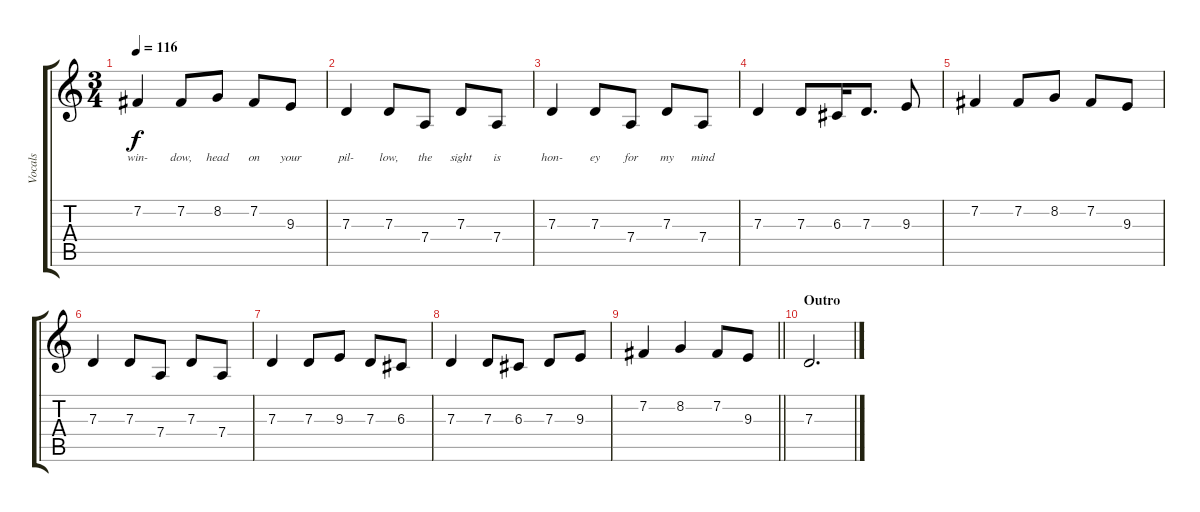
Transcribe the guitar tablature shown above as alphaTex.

\track ("Vocals" "Vocals") {instrument trumpet}
\staff {score tabs}
\tuning (E4 B3 G3 D3 A2 E2) {hide}
\ts (3 4)
\tempo 116
\clef g2
\ks c
7.2.4{lyrics (0 "win-") lyrics (1 "") lyrics (2 "") lyrics (3 "") lyrics (4 "") dy f} 7.2.8{lyrics (0 "dow,") lyrics (1 "") lyrics (2 "") lyrics (3 "") lyrics (4 "")} 8.2.8{lyrics (0 "head") lyrics (1 "") lyrics (2 "") lyrics (3 "") lyrics (4 "")} 7.2.8{lyrics (0 "on") lyrics (1 "") lyrics (2 "") lyrics (3 "") lyrics (4 "")} 9.3.8{lyrics (0 "your") lyrics (1 "") lyrics (2 "") lyrics (3 "") lyrics (4 "")} |
7.3.4{lyrics (0 "pil-") lyrics (1 "") lyrics (2 "") lyrics (3 "") lyrics (4 "")} 7.3.8{lyrics (0 "low,") lyrics (1 "") lyrics (2 "") lyrics (3 "") lyrics (4 "")} 7.4.8{lyrics (0 "the") lyrics (1 "") lyrics (2 "") lyrics (3 "") lyrics (4 "")} 7.3.8{lyrics (0 "sight") lyrics (1 "") lyrics (2 "") lyrics (3 "") lyrics (4 "")} 7.4.8{lyrics (0 "is") lyrics (1 "") lyrics (2 "") lyrics (3 "") lyrics (4 "")} |
7.3.4{lyrics (0 "hon-") lyrics (1 "") lyrics (2 "") lyrics (3 "") lyrics (4 "")} 7.3.8{lyrics (0 "ey") lyrics (1 "") lyrics (2 "") lyrics (3 "") lyrics (4 "")} 7.4.8{lyrics (0 "for") lyrics (1 "") lyrics (2 "") lyrics (3 "") lyrics (4 "")} 7.3.8{lyrics (0 "my") lyrics (1 "") lyrics (2 "") lyrics (3 "") lyrics (4 "")} 7.4.8{lyrics (0 "mind") lyrics (1 "") lyrics (2 "") lyrics (3 "") lyrics (4 "")} |
7.3.4 7.3.8 6.3.16 7.3.8{d} 9.3.8 |
7.2.4 7.2.8 8.2.8 7.2.8 9.3.8 |
7.3.4 7.3.8 7.4.8 7.3.8 7.4.8 |
7.3.4 7.3.8 9.3.8 7.3.8 6.3.8 |
7.3.4 7.3.8 6.3.8 7.3.8 9.3.8 |
\barLineRight lightlight
7.2.4 8.2.4 7.2.8 9.3.8 |
\section ("" "Outro")
7.3.2{d volume 0 instrument trumpet}
